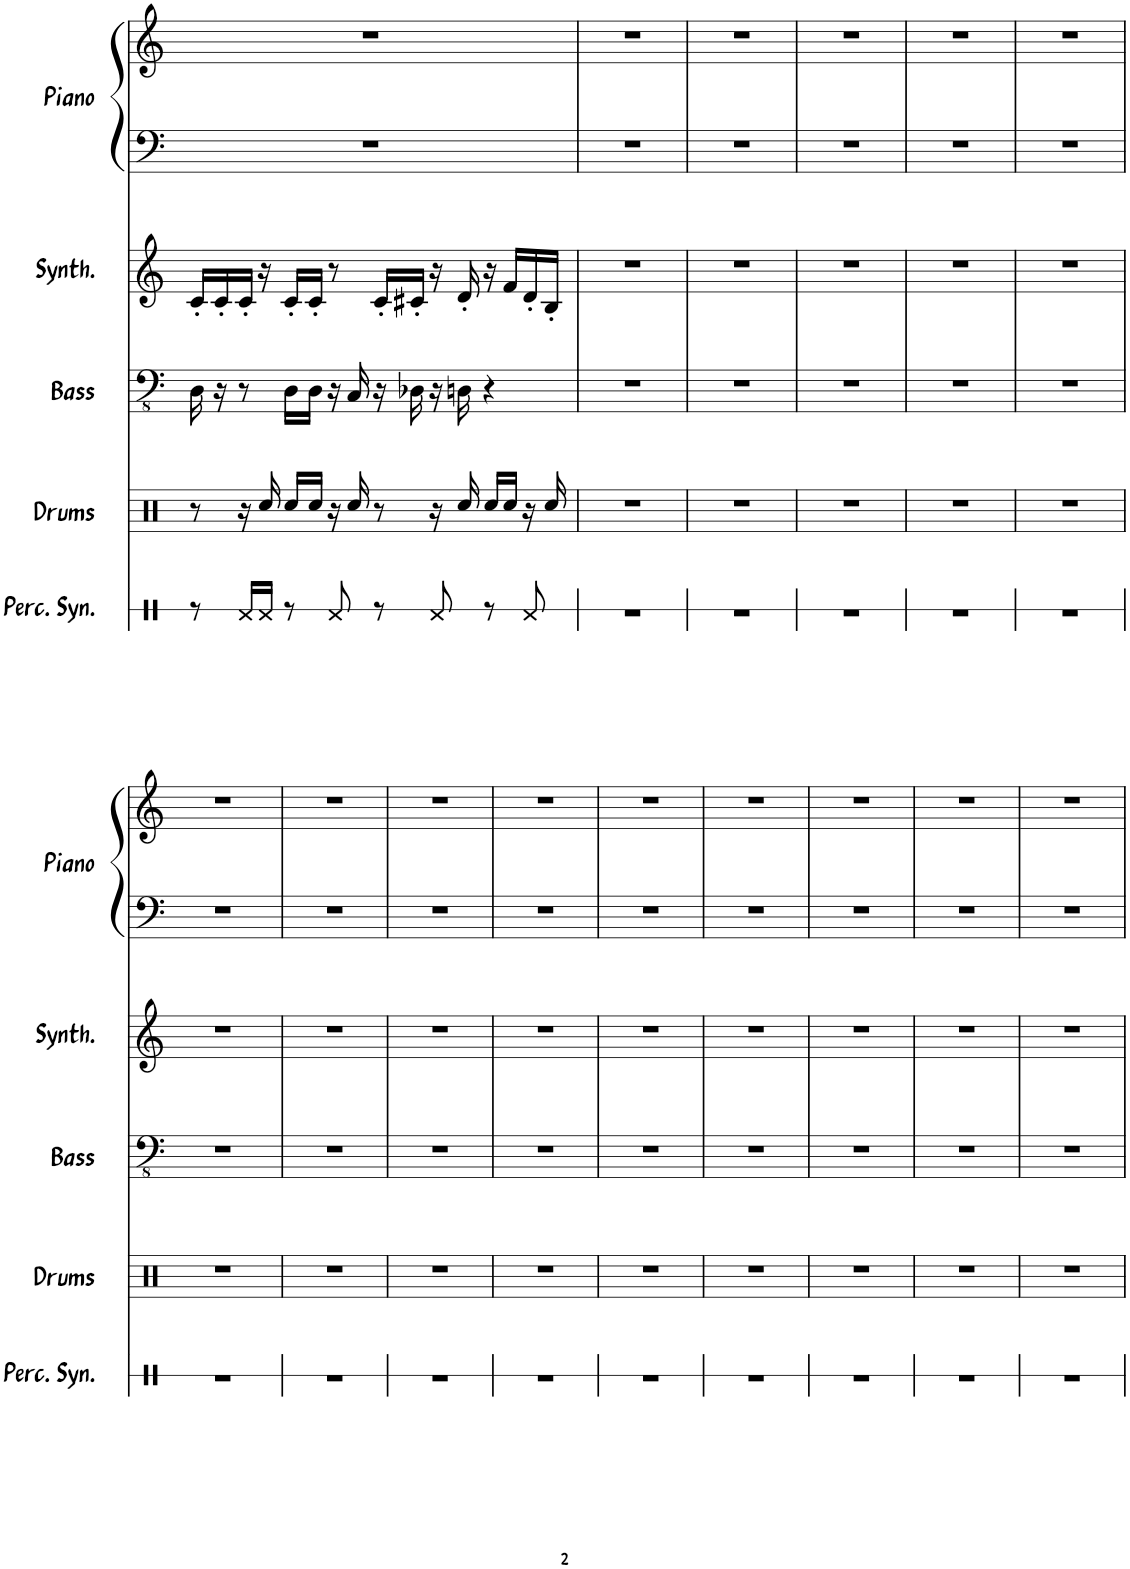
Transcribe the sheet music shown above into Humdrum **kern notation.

**kern	**kern	**kern	**kern	**kern	**kern
*part5	*part4	*part3	*part2	*part1	*part1
*staff6	*staff5	*staff4	*staff3	*staff2	*staff1
*I"Percussion	*I"Drums	*I"Bass	*I"Synthesizer	*I"Piano	*
*	*I'Drums	*I'Bass	*I'Synth.	*I'Piano	*
!!LO:PB:g=z
*clefX	*clefX	*clefFv4	*clefG2	*clefF4	*clefG2
*	*	*	*Trd7c12	*	*
*k[]	*k[]	*k[]	*k[]	*k[]	*k[]
*M4/4	*M4/4	*M4/4	*M4/4	*M4/4	*M4/4
=3	=3	=3	=3	=3	=3
8r	8r	16DD\	16c'/LL	1r	1r
.	.	16r	16c'/	.	.
16Rd/LL	16r	8r	16c'/JJ	.	.
16Rd/JJ	16Rcc/	.	16r	.	.
8r	16Rcc/LL	16DD\LL	16c'/LL	.	.
.	16Rcc/JJ	16DD\JJ	16c'/JJ	.	.
8Rd/	16r	16r	8r	.	.
.	16Rcc/	16CC/	.	.	.
8r	8r	16r	16c'/LL	.	.
.	.	16DD-X\	16c#X'/JJ	.	.
8Rd/	16r	16r	16r	.	.
.	16Rcc/	16DDn\	16d'/	.	.
8r	16Rcc/LL	4r	16r	.	.
.	16Rcc/JJ	.	16f/LL	.	.
8Rd/	16r	.	16d'/	.	.
.	16Rcc/	.	16B'/JJ	.	.
=4	=4	=4	=4	=4	=4
1r	1r	1r	1r	1r	1r
=5	=5	=5	=5	=5	=5
1r	1r	1r	1r	1r	1r
=6	=6	=6	=6	=6	=6
1r	1r	1r	1r	1r	1r
=7	=7	=7	=7	=7	=7
1r	1r	1r	1r	1r	1r
=8	=8	=8	=8	=8	=8
1r	1r	1r	1r	1r	1r
!!LO:LB:g=z
=9	=9	=9	=9	=9	=9
1r	1r	1r	1r	1r	1r
=10	=10	=10	=10	=10	=10
1r	1r	1r	1r	1r	1r
=11	=11	=11	=11	=11	=11
1r	1r	1r	1r	1r	1r
=12	=12	=12	=12	=12	=12
1r	1r	1r	1r	1r	1r
=13	=13	=13	=13	=13	=13
1r	1r	1r	1r	1r	1r
=14	=14	=14	=14	=14	=14
1r	1r	1r	1r	1r	1r
=15	=15	=15	=15	=15	=15
1r	1r	1r	1r	1r	1r
=16	=16	=16	=16	=16	=16
1r	1r	1r	1r	1r	1r
=17	=17	=17	=17	=17	=17
1r	1r	1r	1r	1r	1r
=	=	=	=	=	=
*-	*-	*-	*-	*-	*-
